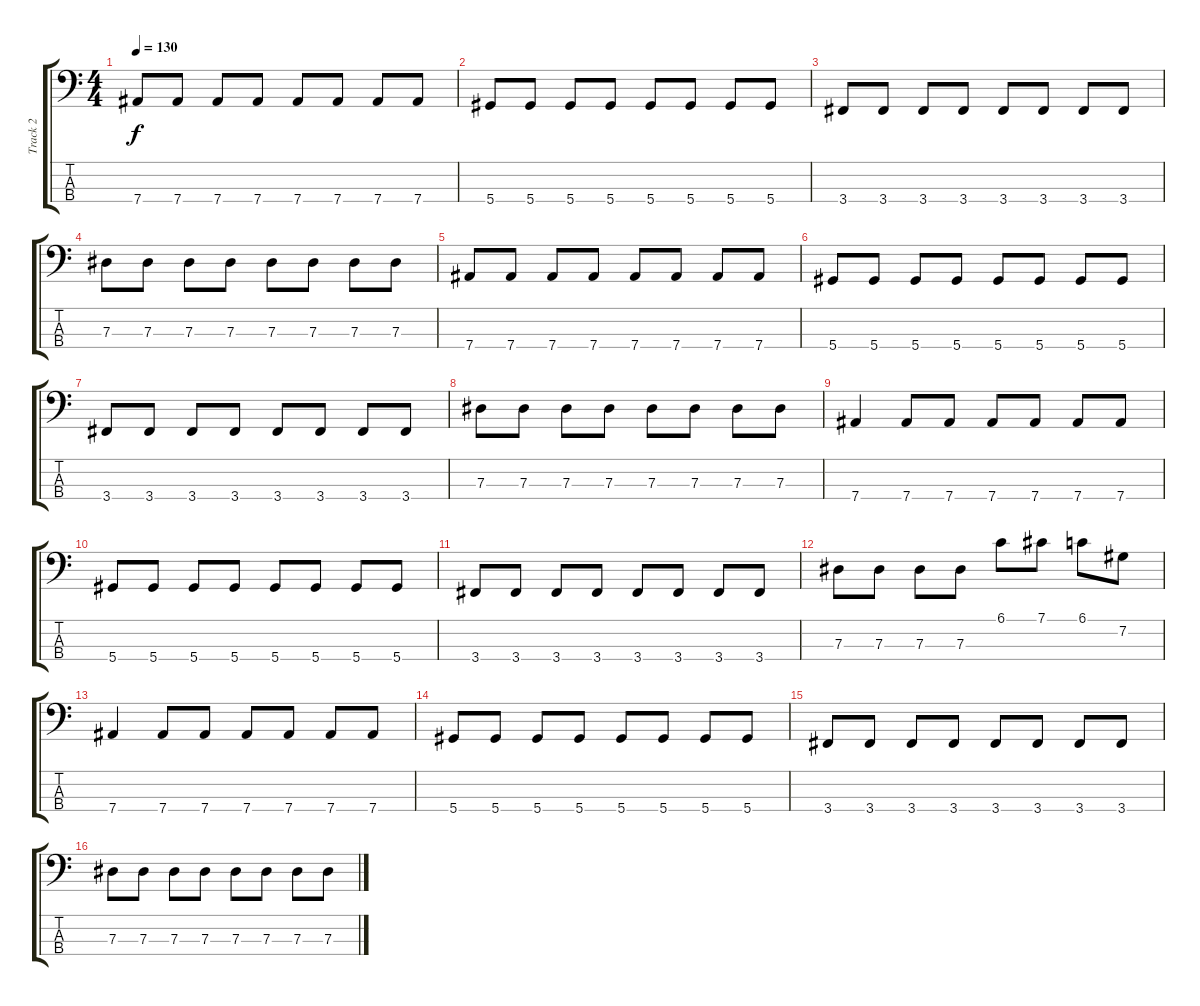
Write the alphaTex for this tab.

\track ("Track 2" "Track 2") {instrument electricbassfinger}
\staff {score tabs}
\tuning (Gb2 Db2 Ab1 Eb1) {hide}
\ts (4 4)
\tempo 130
\clef f4
\ks c
7.4.8{dy f} 7.4.8 7.4.8 7.4.8 7.4.8 7.4.8 7.4.8 7.4.8 |
5.4.8 5.4.8 5.4.8 5.4.8 5.4.8 5.4.8 5.4.8 5.4.8 |
3.4.8 3.4.8 3.4.8 3.4.8 3.4.8 3.4.8 3.4.8 3.4.8 |
7.3.8 7.3.8 7.3.8 7.3.8 7.3.8 7.3.8 7.3.8 7.3.8 |
7.4.8 7.4.8 7.4.8 7.4.8 7.4.8 7.4.8 7.4.8 7.4.8 |
5.4.8 5.4.8 5.4.8 5.4.8 5.4.8 5.4.8 5.4.8 5.4.8 |
3.4.8 3.4.8 3.4.8 3.4.8 3.4.8 3.4.8 3.4.8 3.4.8 |
7.3.8 7.3.8 7.3.8 7.3.8 7.3.8 7.3.8 7.3.8 7.3.8 |
7.4.4 7.4.8 7.4.8 7.4.8 7.4.8 7.4.8 7.4.8 |
5.4.8 5.4.8 5.4.8 5.4.8 5.4.8 5.4.8 5.4.8 5.4.8 |
3.4.8 3.4.8 3.4.8 3.4.8 3.4.8 3.4.8 3.4.8 3.4.8 |
7.3.8 7.3.8 7.3.8 7.3.8 6.1.8 7.1.8 6.1.8 7.2.8 |
7.4.4 7.4.8 7.4.8 7.4.8 7.4.8 7.4.8 7.4.8 |
5.4.8 5.4.8 5.4.8 5.4.8 5.4.8 5.4.8 5.4.8 5.4.8 |
3.4.8 3.4.8 3.4.8 3.4.8 3.4.8 3.4.8 3.4.8 3.4.8 |
7.3.8 7.3.8 7.3.8 7.3.8 7.3.8 7.3.8 7.3.8 7.3.8
